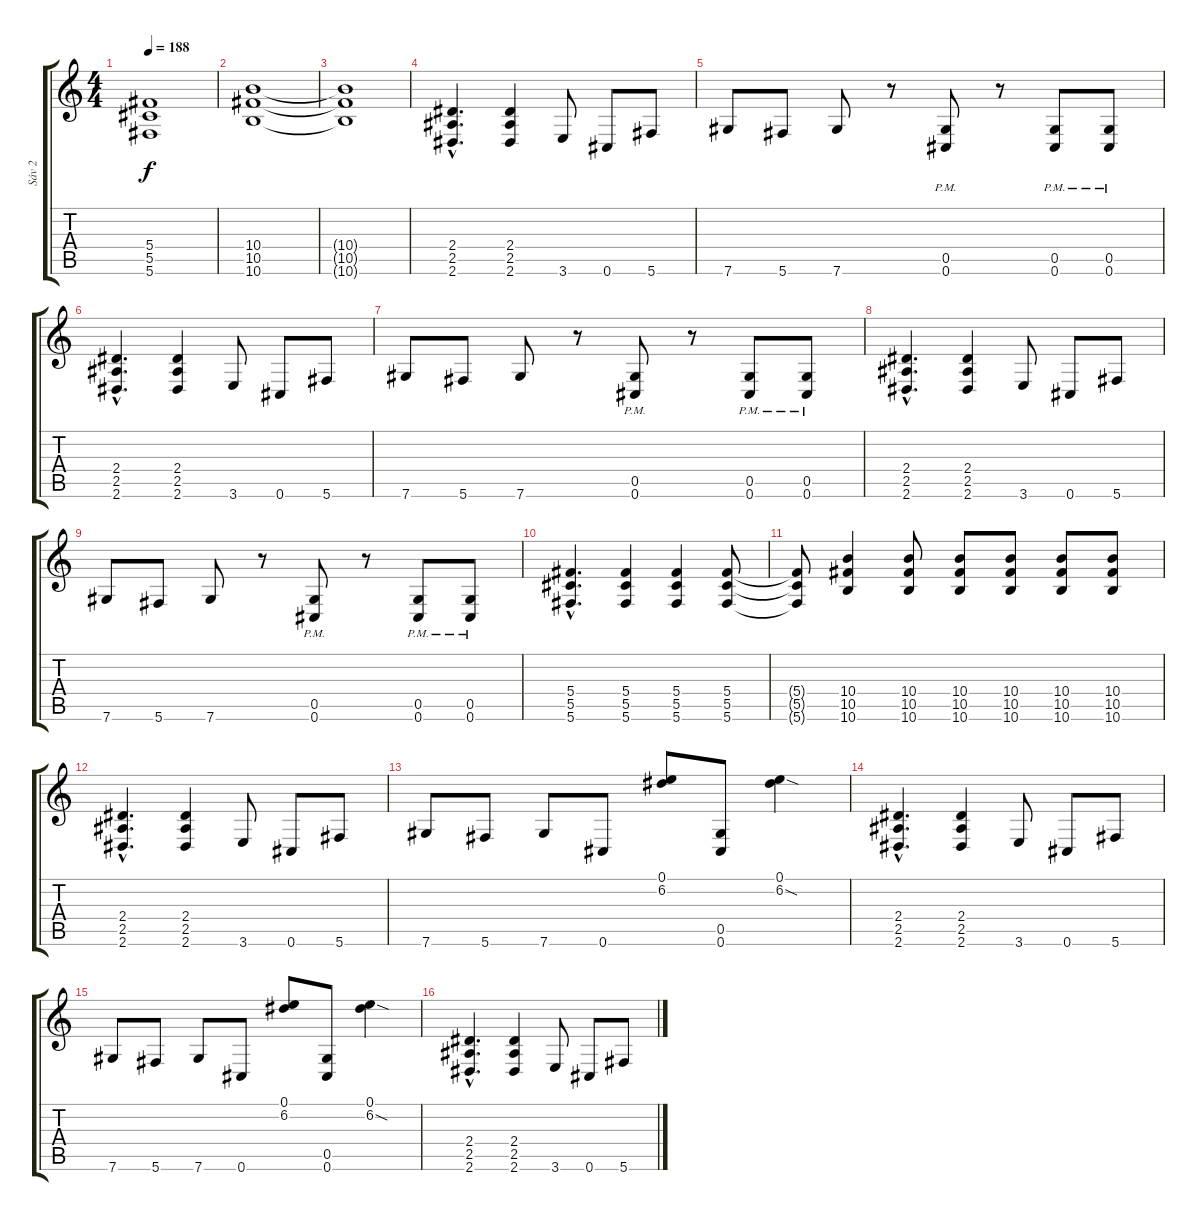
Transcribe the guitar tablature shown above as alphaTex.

\track ("Sáv 2" "Sáv 2") {instrument distortionguitar}
\staff {score tabs}
\tuning (Eb4 Bb3 Gb3 Db3 Ab2 Db2) {hide}
\ts (4 4)
\tempo 188
\clef g2
\ks c
(5.4{t} 5.5{t} 5.6{t}).1{dy f} |
(10.4 10.5 10.6).1 |
(10.4{t} 10.5{t} 10.6{t}).1 |
(2.4{hac} 2.5{hac} 2.6{hac}).4{d} (2.4 2.5 2.6).4 3.6.8 0.6.8 5.6.8 |
7.6.8 5.6.8 7.6.8 r.8 (0.5{pm} 0.6{pm}).8 r.8 (0.5{pm} 0.6{pm}).8 (0.5{pm} 0.6{pm}).8 |
(2.4{hac} 2.5{hac} 2.6{hac}).4{d} (2.4 2.5 2.6).4 3.6.8 0.6.8 5.6.8 |
7.6.8 5.6.8 7.6.8 r.8 (0.5{pm} 0.6{pm}).8 r.8 (0.5{pm} 0.6{pm}).8 (0.5{pm} 0.6{pm}).8 |
(2.4{hac} 2.5{hac} 2.6{hac}).4{d} (2.4 2.5 2.6).4 3.6.8 0.6.8 5.6.8 |
7.6.8 5.6.8 7.6.8 r.8 (0.5{pm} 0.6{pm}).8 r.8 (0.5{pm} 0.6{pm}).8 (0.5{pm} 0.6{pm}).8 |
(5.4{hac} 5.5{hac} 5.6{hac}).4{d} (5.4 5.5 5.6).4 (5.4 5.5 5.6).4 (5.4 5.5 5.6).8 |
(5.4{t} 5.5{t} 5.6{t}).8 (10.4 10.5 10.6).4 (10.4 10.5 10.6).8 (10.4 10.5 10.6).8 (10.4 10.5 10.6).8 (10.4 10.5 10.6).8 (10.4 10.5 10.6).8 |
(2.4{hac} 2.5{hac} 2.6{hac}).4{d} (2.4 2.5 2.6).4 3.6.8 0.6.8 5.6.8 |
7.6.8 5.6.8 7.6.8 0.6.8 (0.1 6.2).8 (0.5 0.6).8 (0.1 6.2{sod}).4 |
(2.4{hac} 2.5{hac} 2.6{hac}).4{d} (2.4 2.5 2.6).4 3.6.8 0.6.8 5.6.8 |
7.6.8 5.6.8 7.6.8 0.6.8 (0.1 6.2).8 (0.5 0.6).8 (0.1 6.2{sod}).4 |
(2.4{hac} 2.5{hac} 2.6{hac}).4{d} (2.4 2.5 2.6).4 3.6.8 0.6.8 5.6.8
